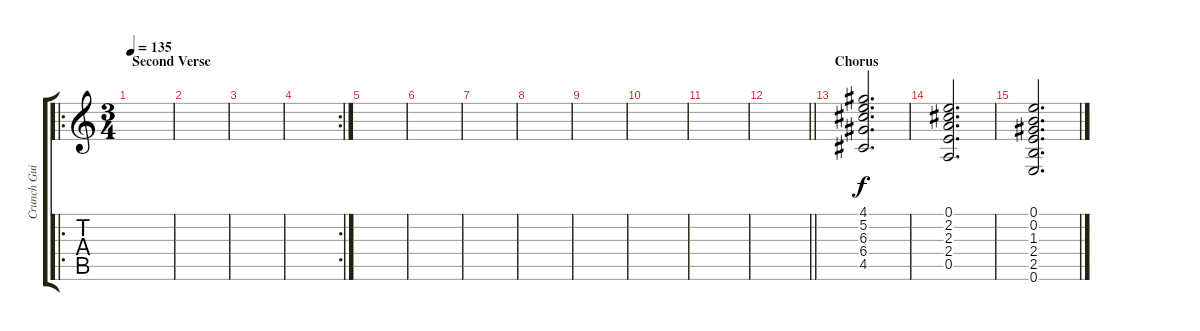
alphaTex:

\track ("Crunch Guitar" "Crunch Gui") {instrument overdrivenguitar}
\staff {score tabs}
\tuning (E4 B3 G3 D3 A2 E2) {hide}
\ro
\ts (3 4)
\section ("" "Second Verse")
\tempo 135
\clef g2
\ks c
|
|
|
\rc 2
|
|
|
|
|
|
|
|
\barLineRight lightlight
|
\section ("" "Chorus")
(4.1 5.2 6.3 6.4 4.5).2{d} |
(0.1 2.2 2.3 2.4 0.5).2{d} |
(0.1 0.2 1.3 2.4 2.5 0.6).2{d}
